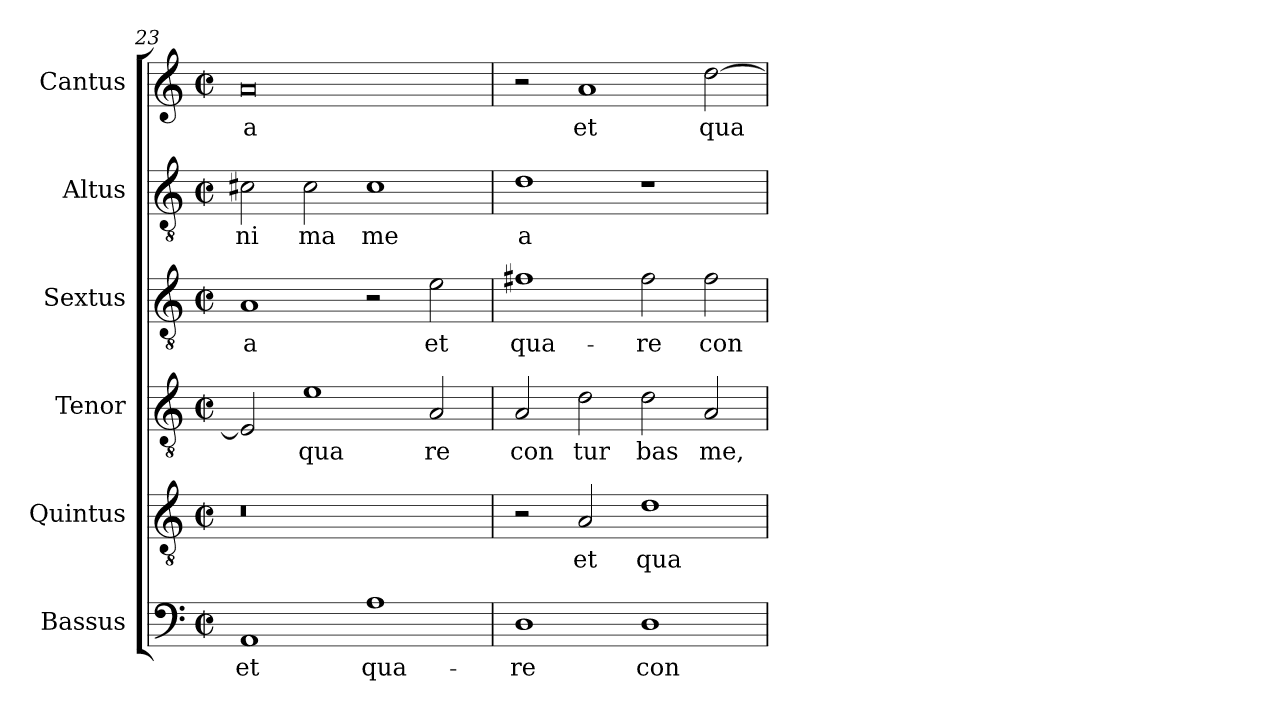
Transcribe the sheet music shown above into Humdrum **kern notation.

**kern	**text	**kern	**text	**kern	**text	**kern	**text	**kern	**text	**kern	**text
*part6	*part6	*part5	*part5	*part4	*part4	*part3	*part3	*part2	*part2	*part1	*part1
*staff6	*staff6	*staff5	*staff5	*staff4	*staff4	*staff3	*staff3	*staff2	*staff2	*staff1	*staff1
*I"Bassus	*	*I"Quintus	*	*I"Tenor	*	*I"Sextus	*	*I"Altus	*	*I"Cantus	*
*clefF4	*	*clefGv2	*	*clefGv2	*	*clefGv2	*	*clefGv2	*	*clefG2	*
*k[]	*	*k[]	*	*k[]	*	*k[]	*	*k[]	*	*k[]	*
*C:	*	*C:	*	*C:	*	*C:	*	*C:	*	*C:	*
*M2/2	*	*M2/2	*	*M2/2	*	*M2/2	*	*M2/2	*	*M2/2	*
*met(c|)	*	*met(c|)	*	*met(c|)	*	*met(c|)	*	*met(c|)	*	*met(c|)	*
=23	=23	=23	=23	=23	=23	=23	=23	=23	=23	=23	=23
!	!LO:LY:b	!	!	!	!LO:LY:b:cj	!	!LO:LY:b:cj	!	!LO:LY:b:cj	!	!LO:LY:b
1AA	et	0r	.	2E/]	.	1A	-a	2c#X\	ni	0a	-a
!	!	!	!	!	!LO:LY:b:cj	!	!	!	!LO:LY:b:cj	!	!
.	.	.	.	1e	qua	.	.	2c#\	ma	.	.
!	!LO:LY:b	!	!	!	!	!	!	!	!LO:LY:b:cj	!	!
1A	qua-	.	.	.	.	2r	.	1c#	me	.	.
!	!	!	!	!	!LO:LY:b:cj	!	!LO:LY:b:cj	!	!	!	!
.	.	.	.	2A/	re	2e\	et	.	.	.	.
=24	=24	=24	=24	=24	=24	=24	=24	=24	=24	=24	=24
!	!LO:LY:b	!	!	!	!LO:LY:b:cj	!	!LO:LY:b:cj	!	!LO:LY:b:cj	!	!
1D	-re	2r	.	2A/	con	1f#X	qua-	1d	a	2r	.
!	!	!	!LO:LY:b:cj	!	!LO:LY:b:cj	!	!	!	!	!	!LO:LY:b
.	.	2A/	et	2d\	tur	.	.	.	.	1a	et
!	!LO:LY:b	!	!LO:LY:b:cj	!	!LO:LY:b:cj	!	!LO:LY:b:cj	!	!	!	!
1D	con-	1d	qua	2d\	bas	2f#\	-re	1r	.	.	.
!	!	!	!	!	!LO:LY:b:cj	!	!LO:LY:b:cj	!	!	!	!LO:LY:b
.	.	.	.	2A/	me,	2f#\	con-	.	.	[>2dd\	qua-
=	=	=	=	=	=	=	=	=	=	=	=
*-	*-	*-	*-	*-	*-	*-	*-	*-	*-	*-	*-
